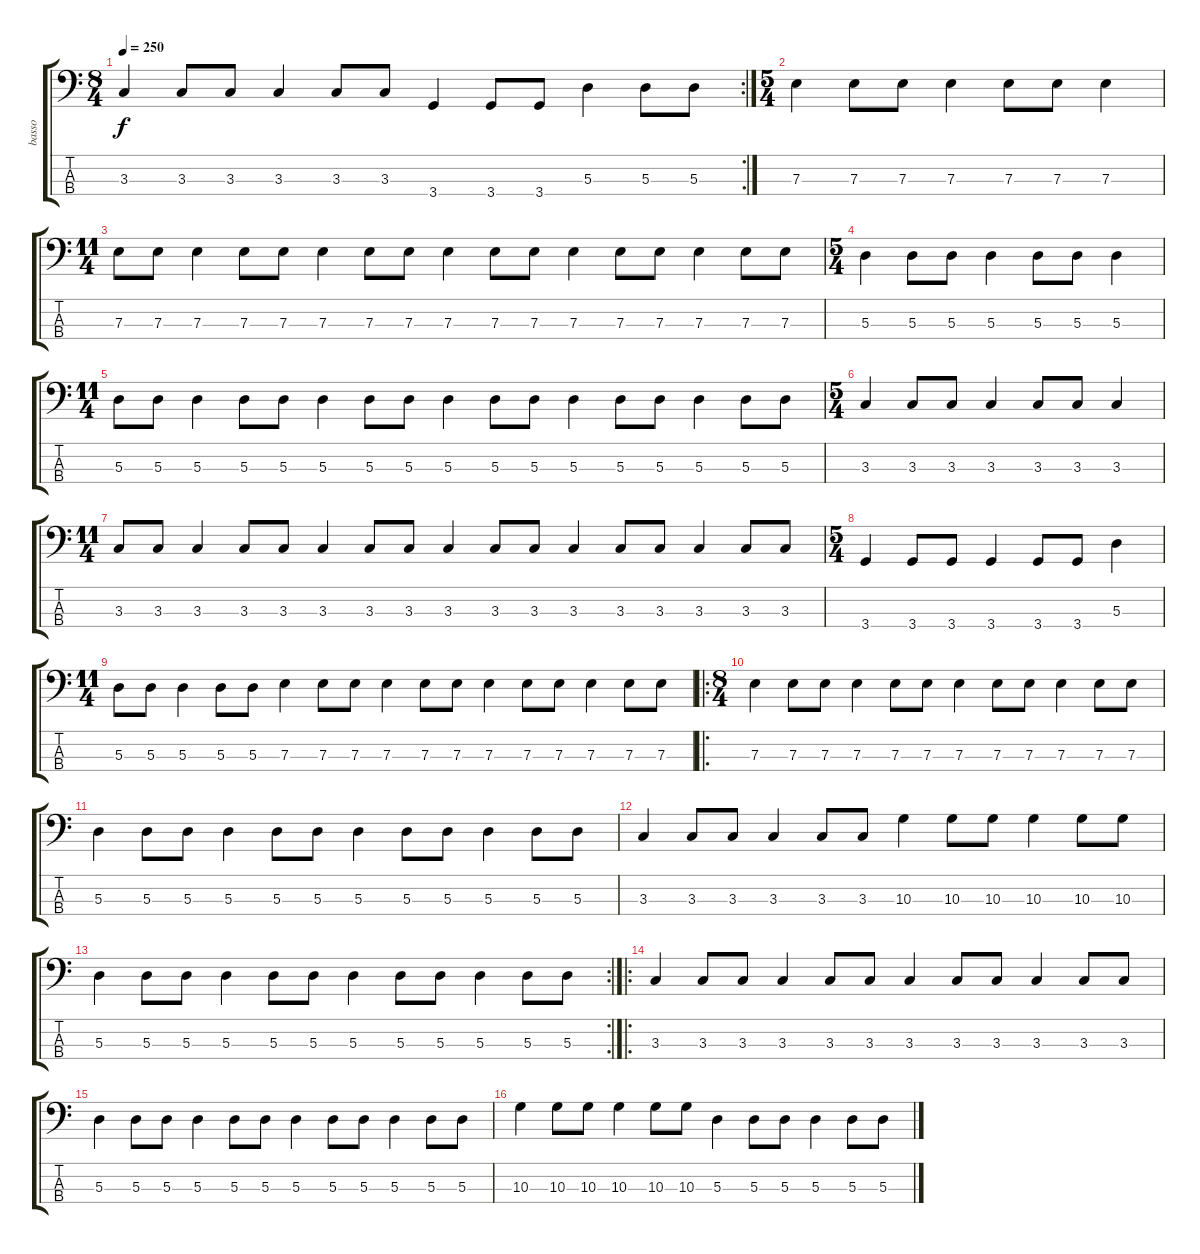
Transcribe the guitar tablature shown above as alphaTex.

\track ("basso" "basso") {instrument electricbassfinger}
\staff {score tabs}
\tuning (G2 D2 A1 E1) {hide}
\rc 2
\ts (8 4)
\tempo 250
\clef f4
\ks c
3.3.4{dy f} 3.3.8 3.3.8 3.3.4 3.3.8 3.3.8 3.4.4 3.4.8 3.4.8 5.3.4 5.3.8 5.3.8 |
\ts (5 4)
7.3.4 7.3.8 7.3.8 7.3.4 7.3.8 7.3.8 7.3.4 |
\ts (11 4)
7.3.8 7.3.8 7.3.4 7.3.8 7.3.8 7.3.4 7.3.8 7.3.8 7.3.4 7.3.8 7.3.8 7.3.4 7.3.8 7.3.8 7.3.4 7.3.8 7.3.8 |
\ts (5 4)
5.3.4 5.3.8 5.3.8 5.3.4 5.3.8 5.3.8 5.3.4 |
\ts (11 4)
5.3.8 5.3.8 5.3.4 5.3.8 5.3.8 5.3.4 5.3.8 5.3.8 5.3.4 5.3.8 5.3.8 5.3.4 5.3.8 5.3.8 5.3.4 5.3.8 5.3.8 |
\ts (5 4)
3.3.4 3.3.8 3.3.8 3.3.4 3.3.8 3.3.8 3.3.4 |
\ts (11 4)
3.3.8 3.3.8 3.3.4 3.3.8 3.3.8 3.3.4 3.3.8 3.3.8 3.3.4 3.3.8 3.3.8 3.3.4 3.3.8 3.3.8 3.3.4 3.3.8 3.3.8 |
\ts (5 4)
3.4.4 3.4.8 3.4.8 3.4.4 3.4.8 3.4.8 5.3.4 |
\ts (11 4)
5.3.8 5.3.8 5.3.4 5.3.8 5.3.8 7.3.4 7.3.8 7.3.8 7.3.4 7.3.8 7.3.8 7.3.4 7.3.8 7.3.8 7.3.4 7.3.8 7.3.8 |
\ro
\ts (8 4)
7.3.4 7.3.8 7.3.8 7.3.4 7.3.8 7.3.8 7.3.4 7.3.8 7.3.8 7.3.4 7.3.8 7.3.8 |
5.3.4 5.3.8 5.3.8 5.3.4 5.3.8 5.3.8 5.3.4 5.3.8 5.3.8 5.3.4 5.3.8 5.3.8 |
3.3.4 3.3.8 3.3.8 3.3.4 3.3.8 3.3.8 10.3.4 10.3.8 10.3.8 10.3.4 10.3.8 10.3.8 |
\rc 2
5.3.4 5.3.8 5.3.8 5.3.4 5.3.8 5.3.8 5.3.4 5.3.8 5.3.8 5.3.4 5.3.8 5.3.8 |
\ro
3.3.4 3.3.8 3.3.8 3.3.4 3.3.8 3.3.8 3.3.4 3.3.8 3.3.8 3.3.4 3.3.8 3.3.8 |
5.3.4 5.3.8 5.3.8 5.3.4 5.3.8 5.3.8 5.3.4 5.3.8 5.3.8 5.3.4 5.3.8 5.3.8 |
10.3.4 10.3.8 10.3.8 10.3.4 10.3.8 10.3.8 5.3.4 5.3.8 5.3.8 5.3.4 5.3.8 5.3.8
